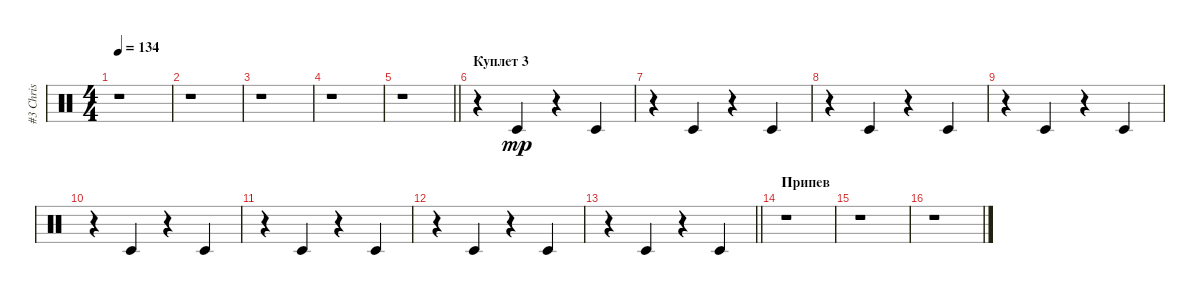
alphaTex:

\track ("#3 Chris" "#3 Chris") {instrument percussion}
\staff {score}
\articulation defaults
\ts (4 4)
\tempo 134
\clef neutral
\ks c
r.1{dy mp} |
r.1 |
r.1 |
r.1 |
\barLineRight lightlight
r.1 |
\section ("" "Куплет 3")
r.4 "Timbale low (hit)".4 r.4 "Timbale low (hit)".4 |
r.4 "Timbale low (hit)".4 r.4 "Timbale low (hit)".4 |
r.4 "Timbale low (hit)".4 r.4 "Timbale low (hit)".4 |
r.4 "Timbale low (hit)".4 r.4 "Timbale low (hit)".4 |
r.4 "Timbale low (hit)".4 r.4 "Timbale low (hit)".4 |
r.4 "Timbale low (hit)".4 r.4 "Timbale low (hit)".4 |
r.4 "Timbale low (hit)".4 r.4 "Timbale low (hit)".4 |
\barLineRight lightlight
r.4 "Timbale low (hit)".4 r.4 "Timbale low (hit)".4 |
\section ("" "Припев")
r.1 |
r.1 |
r.1
